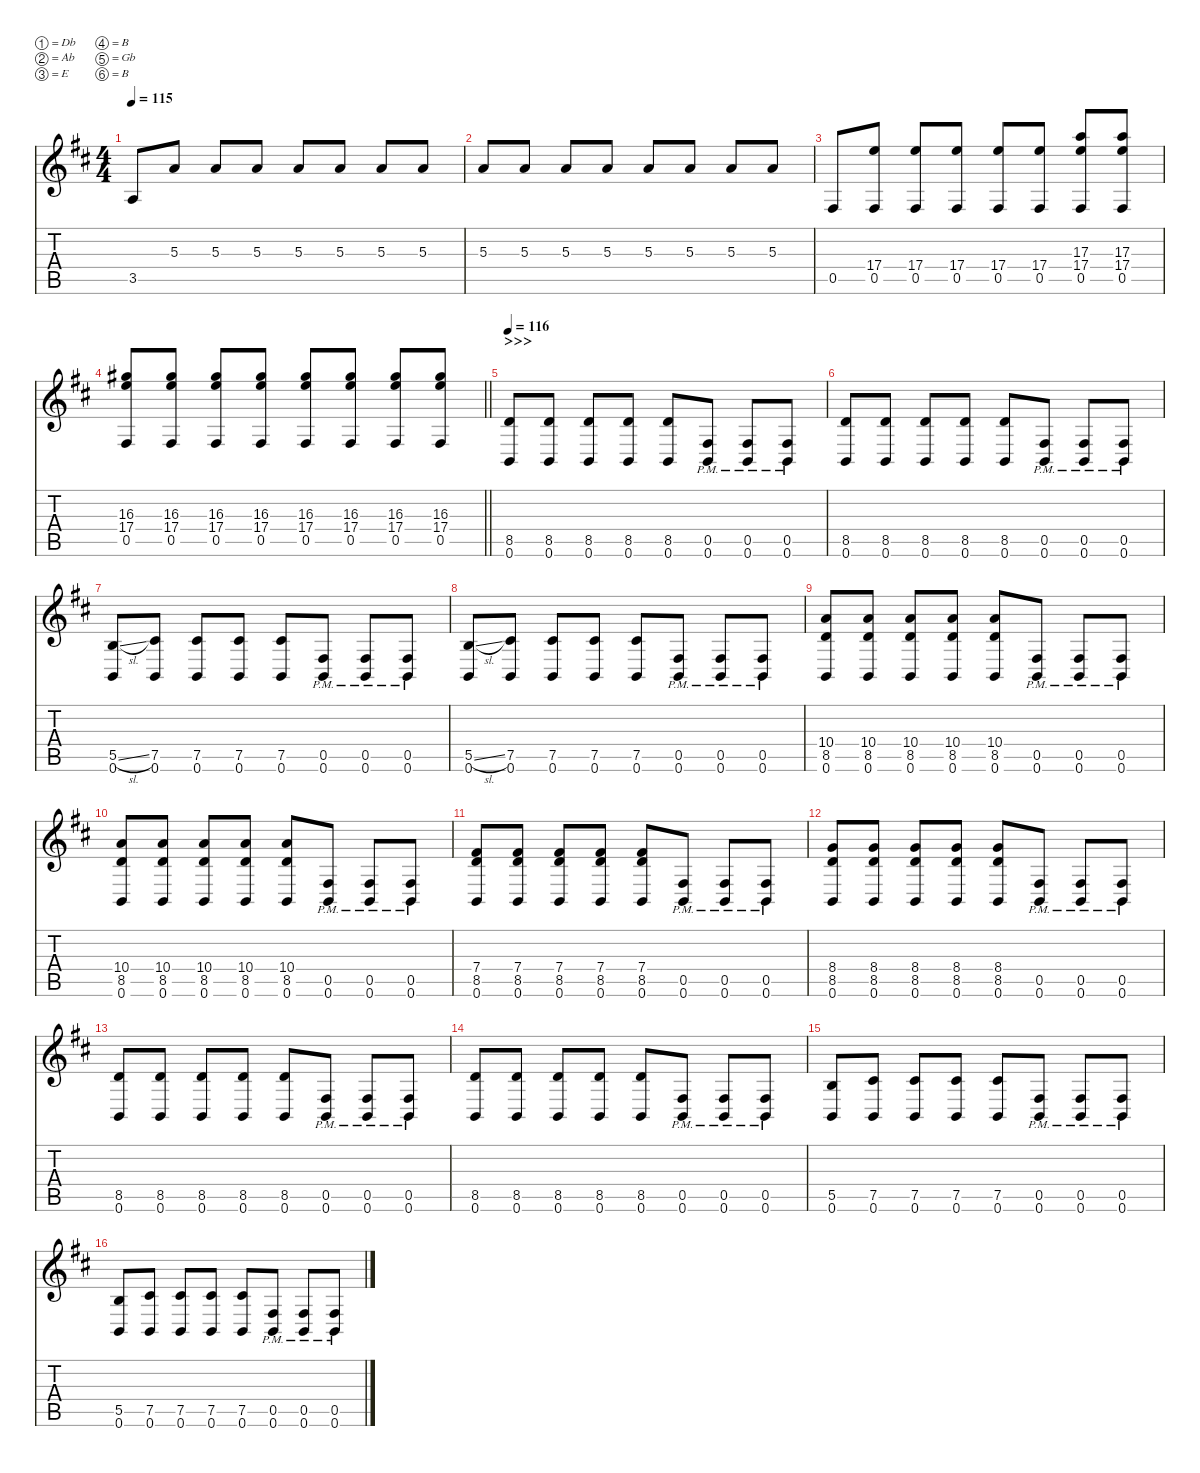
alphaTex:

\defaultSystemsLayout 4
\hideDynamics
\bracketExtendMode nobrackets
\singleTrackTrackNamePolicy hidden
\multiTrackTrackNamePolicy hidden
\firstSystemTrackNameMode fullname
\firstSystemTrackNameOrientation horizontal
\otherSystemsTrackNameOrientation horizontal
\track ("Michael Gallagher" "dist.guit.") {instrument distortionguitar}
\staff {score tabs}
\tuning (Db4 Ab3 E3 B2 Gb2 B1)
\ts (4 4)
\tempo 115
\clef g2
\ks bminor
3.5{acc forcenatural}.8{dy f beam Up} 5.3{acc forcenatural}.8{beam Up} 5.3{acc forcenatural}.8{beam Up} 5.3{acc forcenatural}.8{beam Up} 5.3{acc forcenatural}.8{beam Up} 5.3{acc forcenatural}.8{beam Up} 5.3{acc forcenatural}.8{beam Up} 5.3{acc forcenatural}.8{beam Up} |
5.3{acc forcenatural}.8{beam Up} 5.3{acc forcenatural}.8{beam Up} 5.3{acc forcenatural}.8{beam Up} 5.3{acc forcenatural}.8{beam Up} 5.3{acc forcenatural}.8{beam Up} 5.3{acc forcenatural}.8{beam Up} 5.3{acc forcenatural}.8{beam Up} 5.3{acc forcenatural}.8{beam Up} |
0.5{acc #}.8{beam Up} (17.4{acc forcenatural} 0.5{acc #}).8{beam Up} (17.4{acc forcenatural} 0.5{acc #}).8{beam Up} (17.4{acc forcenatural} 0.5{acc #}).8{beam Up} (17.4{acc forcenatural} 0.5{acc #}).8{beam Up} (17.4{acc forcenatural} 0.5{acc #}).8{beam Up} (17.3{acc forcenatural} 17.4{acc forcenatural} 0.5{acc #}).8{beam Up} (17.3{acc forcenatural} 17.4{acc forcenatural} 0.5{acc #}).8{beam Up} |
\barLineRight lightlight
(16.3{acc #} 17.4{acc forcenatural} 0.5{acc #}).8{beam Up} (16.3{acc #} 17.4{acc forcenatural} 0.5{acc #}).8{beam Up} (16.3{acc #} 17.4{acc forcenatural} 0.5{acc #}).8{beam Up} (16.3{acc #} 17.4{acc forcenatural} 0.5{acc #}).8{beam Up} (16.3{acc #} 17.4{acc forcenatural} 0.5{acc #}).8{beam Up} (16.3{acc #} 17.4{acc forcenatural} 0.5{acc #}).8{beam Up} (16.3{acc #} 17.4{acc forcenatural} 0.5{acc #}).8{beam Up} (16.3{acc #} 17.4{acc forcenatural} 0.5{acc #}).8{beam Up} |
\section ("" ">>>")
\tempo 116
(8.5{acc forcenatural} 0.6{acc forcenatural}).8{beam Up} (8.5{acc forcenatural} 0.6{acc forcenatural}).8{beam Up} (8.5{acc forcenatural} 0.6{acc forcenatural}).8{beam Up} (8.5{acc forcenatural} 0.6{acc forcenatural}).8{beam Up} (8.5{acc forcenatural} 0.6{acc forcenatural}).8{beam Up} (0.5{pm acc #} 0.6{pm acc forcenatural}).8{beam Up} (0.5{pm acc #} 0.6{pm acc forcenatural}).8{beam Up} (0.5{pm acc #} 0.6{pm acc forcenatural}).8{beam Up} |
(8.5{acc forcenatural} 0.6{acc forcenatural}).8{beam Up} (8.5{acc forcenatural} 0.6{acc forcenatural}).8{beam Up} (8.5{acc forcenatural} 0.6{acc forcenatural}).8{beam Up} (8.5{acc forcenatural} 0.6{acc forcenatural}).8{beam Up} (8.5{acc forcenatural} 0.6{acc forcenatural}).8{beam Up} (0.5{pm acc #} 0.6{pm acc forcenatural}).8{beam Up} (0.5{pm acc #} 0.6{pm acc forcenatural}).8{beam Up} (0.5{pm acc #} 0.6{pm acc forcenatural}).8{beam Up} |
(5.5{sl acc forcenatural} 0.6{acc forcenatural}).8{beam Up} (7.5{acc #} 0.6{acc forcenatural}).8{beam Up} (7.5{acc #} 0.6{acc forcenatural}).8{beam Up} (7.5{acc #} 0.6{acc forcenatural}).8{beam Up} (7.5{acc #} 0.6{acc forcenatural}).8{beam Up} (0.5{pm acc #} 0.6{pm acc forcenatural}).8{beam Up} (0.5{pm acc #} 0.6{pm acc forcenatural}).8{beam Up} (0.5{pm acc #} 0.6{pm acc forcenatural}).8{beam Up} |
(5.5{sl acc forcenatural} 0.6{acc forcenatural}).8{beam Up} (7.5{acc #} 0.6{acc forcenatural}).8{beam Up} (7.5{acc #} 0.6{acc forcenatural}).8{beam Up} (7.5{acc #} 0.6{acc forcenatural}).8{beam Up} (7.5{acc #} 0.6{acc forcenatural}).8{beam Up} (0.5{pm acc #} 0.6{pm acc forcenatural}).8{beam Up} (0.5{pm acc #} 0.6{pm acc forcenatural}).8{beam Up} (0.5{pm acc #} 0.6{pm acc forcenatural}).8{beam Up} |
(10.4{acc forcenatural} 8.5{acc forcenatural} 0.6{acc forcenatural}).8{beam Up} (10.4{acc forcenatural} 8.5{acc forcenatural} 0.6{acc forcenatural}).8{beam Up} (10.4{acc forcenatural} 8.5{acc forcenatural} 0.6{acc forcenatural}).8{beam Up} (10.4{acc forcenatural} 8.5{acc forcenatural} 0.6{acc forcenatural}).8{beam Up} (10.4{acc forcenatural} 8.5{acc forcenatural} 0.6{acc forcenatural}).8{beam Up} (0.5{pm acc #} 0.6{pm acc forcenatural}).8{beam Up} (0.5{pm acc #} 0.6{pm acc forcenatural}).8{beam Up} (0.5{pm acc #} 0.6{pm acc forcenatural}).8{beam Up} |
(10.4{acc forcenatural} 8.5{acc forcenatural} 0.6{acc forcenatural}).8{beam Up} (10.4{acc forcenatural} 8.5{acc forcenatural} 0.6{acc forcenatural}).8{beam Up} (10.4{acc forcenatural} 8.5{acc forcenatural} 0.6{acc forcenatural}).8{beam Up} (10.4{acc forcenatural} 8.5{acc forcenatural} 0.6{acc forcenatural}).8{beam Up} (10.4{acc forcenatural} 8.5{acc forcenatural} 0.6{acc forcenatural}).8{beam Up} (0.5{pm acc #} 0.6{pm acc forcenatural}).8{beam Up} (0.5{pm acc #} 0.6{pm acc forcenatural}).8{beam Up} (0.5{pm acc #} 0.6{pm acc forcenatural}).8{beam Up} |
(7.4{acc #} 8.5{acc forcenatural} 0.6{acc forcenatural}).8{beam Up} (7.4{acc #} 8.5{acc forcenatural} 0.6{acc forcenatural}).8{beam Up} (7.4{acc #} 8.5{acc forcenatural} 0.6{acc forcenatural}).8{beam Up} (7.4{acc #} 8.5{acc forcenatural} 0.6{acc forcenatural}).8{beam Up} (7.4{acc #} 8.5{acc forcenatural} 0.6{acc forcenatural}).8{beam Up} (0.5{pm acc #} 0.6{pm acc forcenatural}).8{beam Up} (0.5{pm acc #} 0.6{pm acc forcenatural}).8{beam Up} (0.5{pm acc #} 0.6{pm acc forcenatural}).8{beam Up} |
(8.4{acc forcenatural} 8.5{acc forcenatural} 0.6{acc forcenatural}).8{beam Up} (8.4{acc forcenatural} 8.5{acc forcenatural} 0.6{acc forcenatural}).8{beam Up} (8.4{acc forcenatural} 8.5{acc forcenatural} 0.6{acc forcenatural}).8{beam Up} (8.4{acc forcenatural} 8.5{acc forcenatural} 0.6{acc forcenatural}).8{beam Up} (8.4{acc forcenatural} 8.5{acc forcenatural} 0.6{acc forcenatural}).8{beam Up} (0.5{pm acc #} 0.6{pm acc forcenatural}).8{beam Up} (0.5{pm acc #} 0.6{pm acc forcenatural}).8{beam Up} (0.5{pm acc #} 0.6{pm acc forcenatural}).8{beam Up} |
(8.5{acc forcenatural} 0.6{acc forcenatural}).8{beam Up} (8.5{acc forcenatural} 0.6{acc forcenatural}).8{beam Up} (8.5{acc forcenatural} 0.6{acc forcenatural}).8{beam Up} (8.5{acc forcenatural} 0.6{acc forcenatural}).8{beam Up} (8.5{acc forcenatural} 0.6{acc forcenatural}).8{beam Up} (0.5{pm acc #} 0.6{pm acc forcenatural}).8{beam Up} (0.5{pm acc #} 0.6{pm acc forcenatural}).8{beam Up} (0.5{pm acc #} 0.6{pm acc forcenatural}).8{beam Up} |
(8.5{acc forcenatural} 0.6{acc forcenatural}).8{beam Up} (8.5{acc forcenatural} 0.6{acc forcenatural}).8{beam Up} (8.5{acc forcenatural} 0.6{acc forcenatural}).8{beam Up} (8.5{acc forcenatural} 0.6{acc forcenatural}).8{beam Up} (8.5{acc forcenatural} 0.6{acc forcenatural}).8{beam Up} (0.5{pm acc #} 0.6{pm acc forcenatural}).8{beam Up} (0.5{pm acc #} 0.6{pm acc forcenatural}).8{beam Up} (0.5{pm acc #} 0.6{pm acc forcenatural}).8{beam Up} |
(5.5{acc forcenatural} 0.6{acc forcenatural}).8{beam Up} (7.5{acc #} 0.6{acc forcenatural}).8{beam Up} (7.5{acc #} 0.6{acc forcenatural}).8{beam Up} (7.5{acc #} 0.6{acc forcenatural}).8{beam Up} (7.5{acc #} 0.6{acc forcenatural}).8{beam Up} (0.5{pm acc #} 0.6{pm acc forcenatural}).8{beam Up} (0.5{pm acc #} 0.6{pm acc forcenatural}).8{beam Up} (0.5{pm acc #} 0.6{pm acc forcenatural}).8{beam Up} |
(5.5{acc forcenatural} 0.6{acc forcenatural}).8{beam Up} (7.5{acc #} 0.6{acc forcenatural}).8{beam Up} (7.5{acc #} 0.6{acc forcenatural}).8{beam Up} (7.5{acc #} 0.6{acc forcenatural}).8{beam Up} (7.5{acc #} 0.6{acc forcenatural}).8{beam Up} (0.5{pm acc #} 0.6{pm acc forcenatural}).8{beam Up} (0.5{pm acc #} 0.6{pm acc forcenatural}).8{beam Up} (0.5{pm acc #} 0.6{pm acc forcenatural}).8{beam Up}
